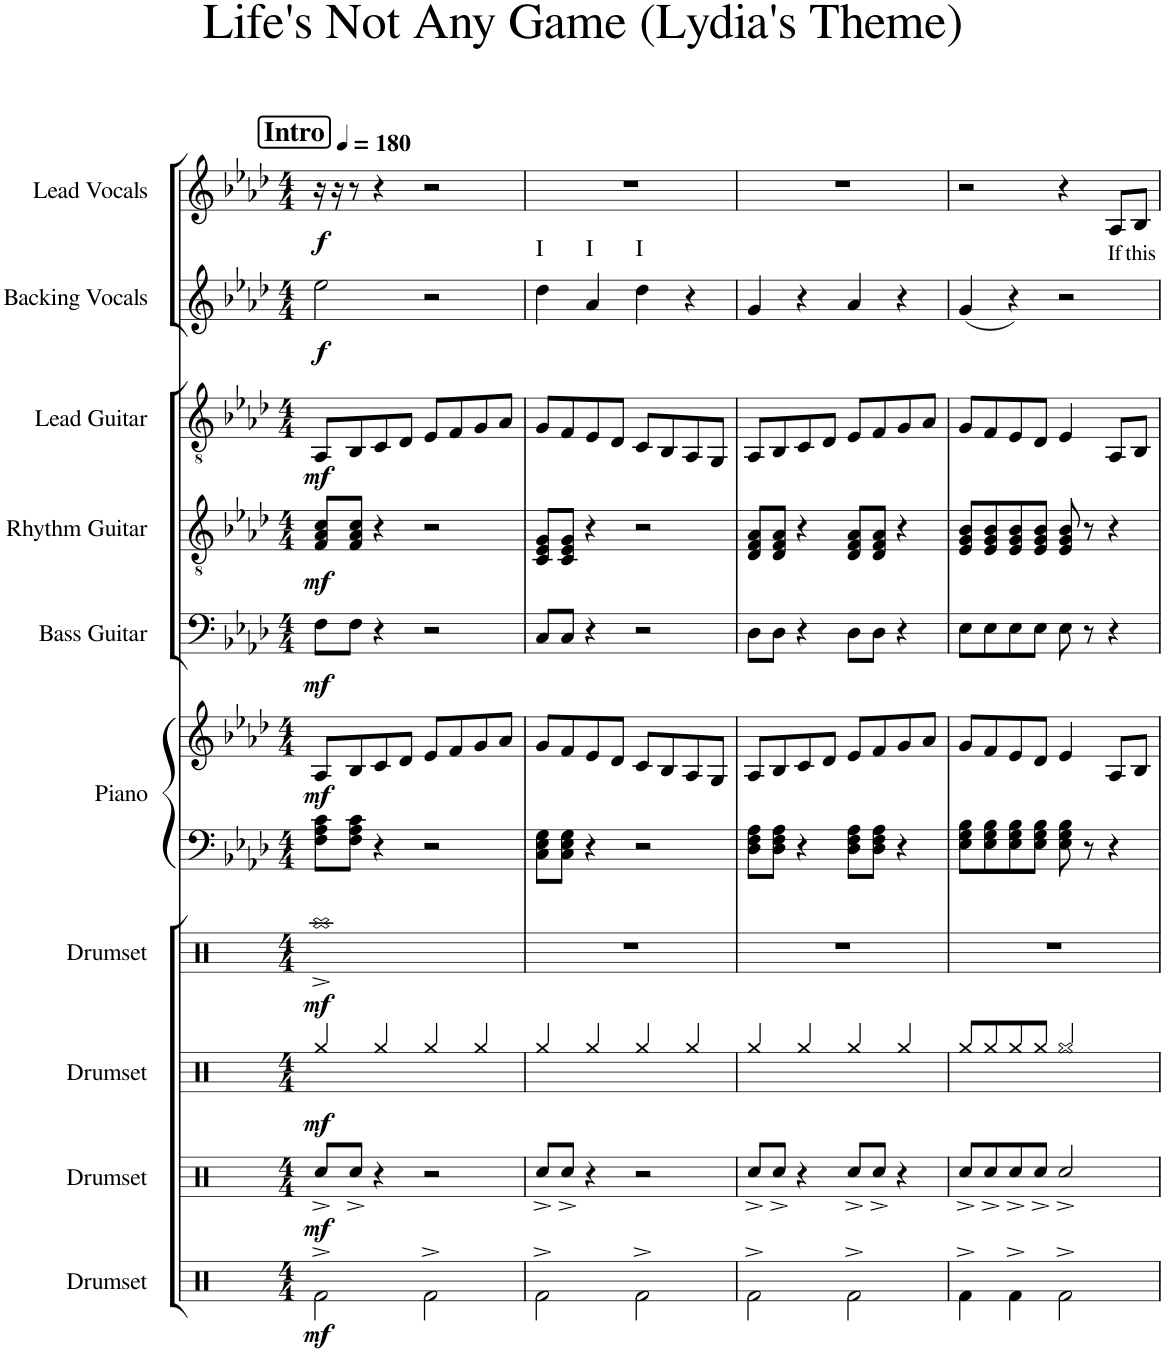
**kern	**dynam	**kern	**dynam	**kern	**dynam	**kern	**dynam	**kern	**kern	**dynam	**kern	**dynam	**kern	**dynam	**kern	**dynam	**kern	**dynam	**harte	**kern	**text	**dynam
*part10	*part10	*part9	*part9	*part8	*part8	*part7	*part7	*part6	*part6	*part6	*part5	*part5	*part4	*part4	*part3	*part3	*part2	*part2	*part2	*part1	*part1	*part1
*staff11	*staff11	*staff10	*staff10	*staff9	*staff9	*staff8	*staff8	*staff7	*staff6	*staff6/7	*staff5	*staff5	*staff4	*staff4	*staff3	*staff3	*staff2	*staff2	*	*staff1	*staff1	*staff1
*I"Drumset	*	*I"Drumset	*	*I"Drumset	*	*I"Drumset	*	*I"Piano	*	*	*I"Bass Guitar	*	*I"Rhythm Guitar	*	*I"Lead Guitar	*	*I"Backing Vocals	*	*	*I"Lead Vocals	*	*
*I'D. Set	*	*I'D. Set	*	*I'D. Set	*	*I'D. Set	*	*I'Pno.	*	*	*I'B. Guit.	*	*I'R. Gtr.	*	*I'L. Gtr.	*	*I'Bk. Voc.	*	*	*I'L. Voc.	*	*
*clefX	*	*clefX	*	*clefX	*	*clefX	*	*clefF4	*clefG2	*	*clefF4	*	*clefGv2	*	*clefGv2	*	*clefG2	*	*	*clefG2	*	*
*	*	*	*	*	*	*	*	*	*	*	*Trd7c12	*	*	*	*	*	*	*	*	*	*	*
*k[]	*	*k[]	*	*k[]	*	*k[]	*	*k[b-e-a-d-]	*k[b-e-a-d-]	*	*k[b-e-a-d-]	*	*k[b-e-a-d-]	*	*k[b-e-a-d-]	*	*k[b-e-a-d-]	*	*	*k[b-e-a-d-]	*	*
*M4/4	*	*M4/4	*	*M4/4	*	*M4/4	*	*M4/4	*M4/4	*	*M4/4	*	*M4/4	*	*M4/4	*	*M4/4	*	*	*M4/4	*	*
*MM180	*	*MM180	*	*MM180	*	*MM180	*	*MM180	*MM180	*	*MM180	*	*MM180	*	*MM180	*	*MM180	*	*	*MM180	*	*
!!LO:REH:place=s1:a:B:cj:fs=14:t=Intro
=1	=1	=1	=1	=1	=1	=1	=1	=1	=1	=1	=1	=1	=1	=1	=1	=1	=1	=1	=1	=1	=1	=1
!	!LO:DY:b	!	!LO:DY:b	!	!LO:DY:b	!	!LO:DY:b	!	!	!LO:DY:b	!	!LO:DY:b	!	!LO:DY:b	!	!LO:DY:b	!	!LO:DY:b	!	!	!	!LO:DY:b
2Rf^\	mf	8Rcc^/L	mf	4Rgg/	mf	1Raa^	mf	8F\ 8A-\ 8c\L	8A-/L	mf	8F\L	mf	8F/ 8A-/ 8c/L	mf	8AA-/L	mf	2ee-\	f	.	16r	.	f
.	.	.	.	.	.	.	.	.	.	.	.	.	.	.	.	.	.	.	.	16r	.	.
.	.	8Rcc^/J	.	.	.	.	.	8F\ 8A-\ 8c\J	8B-/	.	8F\J	.	8F/ 8A-/ 8c/J	.	8BB-/	.	.	.	.	8r	.	.
.	.	4r	.	4Rgg/	.	.	.	4r	8c/	.	4r	.	4r	.	8C/	.	.	.	.	4r	.	.
.	.	.	.	.	.	.	.	.	8d-/J	.	.	.	.	.	8D-/J	.	.	.	.	.	.	.
2Rf^\	.	2r	.	4Rgg/	.	.	.	2r	8e-/L	.	2r	.	2r	.	8E-/L	.	2r	.	.	2r	.	.
.	.	.	.	.	.	.	.	.	8f/	.	.	.	.	.	8F/	.	.	.	.	.	.	.
.	.	.	.	4Rgg/	.	.	.	.	8g/	.	.	.	.	.	8G/	.	.	.	.	.	.	.
.	.	.	.	.	.	.	.	.	8a-/J	.	.	.	.	.	8A-/J	.	.	.	.	.	.	.
=2	=2	=2	=2	=2	=2	=2	=2	=2	=2	=2	=2	=2	=2	=2	=2	=2	=2	=2	=2	=2	=2	=2
!	!	!	!	!	!	!	!	!	!	!	!	!	!	!	!	!	!	!	!LO:H:kt=I	!	!	!
2Rf^\	.	8Rcc^/L	.	4Rgg/	.	1r	.	8C\ 8E-\ 8G\L	8g/L	.	8C/L	.	8C/ 8E-/ 8G/L	.	8G/L	.	4dd-\	.	N	1r	.	.
.	.	8Rcc^/J	.	.	.	.	.	8C\ 8E-\ 8G\J	8f/	.	8C/J	.	8C/ 8E-/ 8G/J	.	8F/	.	.	.	.	.	.	.
!	!	!	!	!	!	!	!	!	!	!	!	!	!	!	!	!	!	!	!LO:H:kt=I	!	!	!
.	.	4r	.	4Rgg/	.	.	.	4r	8e-/	.	4r	.	4r	.	8E-/	.	4a-/	.	N	.	.	.
.	.	.	.	.	.	.	.	.	8d-/J	.	.	.	.	.	8D-/J	.	.	.	.	.	.	.
!	!	!	!	!	!	!	!	!	!	!	!	!	!	!	!	!	!	!	!LO:H:kt=I	!	!	!
2Rf^\	.	2r	.	4Rgg/	.	.	.	2r	8c/L	.	2r	.	2r	.	8C/L	.	4dd-\	.	N	.	.	.
.	.	.	.	.	.	.	.	.	8B-/	.	.	.	.	.	8BB-/	.	.	.	.	.	.	.
.	.	.	.	4Rgg/	.	.	.	.	8A-/	.	.	.	.	.	8AA-/	.	4r	.	.	.	.	.
.	.	.	.	.	.	.	.	.	8G/J	.	.	.	.	.	8GG/J	.	.	.	.	.	.	.
=3	=3	=3	=3	=3	=3	=3	=3	=3	=3	=3	=3	=3	=3	=3	=3	=3	=3	=3	=3	=3	=3	=3
2Rf^\	.	8Rcc^/L	.	4Rgg/	.	1r	.	8D-\ 8F\ 8A-\L	8A-/L	.	8D-\L	.	8D-/ 8F/ 8A-/L	.	8AA-/L	.	4g/	.	.	1r	.	.
.	.	8Rcc^/J	.	.	.	.	.	8D-\ 8F\ 8A-\J	8B-/	.	8D-\J	.	8D-/ 8F/ 8A-/J	.	8BB-/	.	.	.	.	.	.	.
.	.	4r	.	4Rgg/	.	.	.	4r	8c/	.	4r	.	4r	.	8C/	.	4r	.	.	.	.	.
.	.	.	.	.	.	.	.	.	8d-/J	.	.	.	.	.	8D-/J	.	.	.	.	.	.	.
2Rf^\	.	8Rcc^/L	.	4Rgg/	.	.	.	8D-\ 8F\ 8A-\L	8e-/L	.	8D-\L	.	8D-/ 8F/ 8A-/L	.	8E-/L	.	4a-/	.	.	.	.	.
.	.	8Rcc^/J	.	.	.	.	.	8D-\ 8F\ 8A-\J	8f/	.	8D-\J	.	8D-/ 8F/ 8A-/J	.	8F/	.	.	.	.	.	.	.
.	.	4r	.	4Rgg/	.	.	.	4r	8g/	.	4r	.	4r	.	8G/	.	4r	.	.	.	.	.
.	.	.	.	.	.	.	.	.	8a-/J	.	.	.	.	.	8A-/J	.	.	.	.	.	.	.
=4	=4	=4	=4	=4	=4	=4	=4	=4	=4	=4	=4	=4	=4	=4	=4	=4	=4	=4	=4	=4	=4	=4
4Rf^\	.	8Rcc^/L	.	8Rgg/L	.	1r	.	8E-\ 8G\ 8B-\L	8g/L	.	8E-\L	.	8E-/ 8G/ 8B-/L	.	8G/L	.	(4g/	.	.	2r	.	.
.	.	8Rcc^/	.	8Rgg/	.	.	.	8E-\ 8G\ 8B-\	8f/	.	8E-\	.	8E-/ 8G/ 8B-/	.	8F/	.	.	.	.	.	.	.
4Rf^\	.	8Rcc^/	.	8Rgg/	.	.	.	8E-\ 8G\ 8B-\	8e-/	.	8E-\	.	8E-/ 8G/ 8B-/	.	8E-/	.	4r)	.	.	.	.	.
.	.	8Rcc^/J	.	8Rgg/J	.	.	.	8E-\ 8G\ 8B-\J	8d-/J	.	8E-\J	.	8E-/ 8G/ 8B-/J	.	8D-/J	.	.	.	.	.	.	.
2Rf^\	.	2Rcc^/	.	2Rgg/	.	.	.	8E-\ 8G\ 8B-\	4e-/	.	8E-\	.	8E-/ 8G/ 8B-/	.	4E-/	.	2r	.	.	4r	.	.
.	.	.	.	.	.	.	.	8r	.	.	8r	.	8r	.	.	.	.	.	.	.	.	.
!	!	!	!	!	!	!	!	!	!	!	!	!	!	!	!	!	!	!	!	!	!LO:LY:b	!
.	.	.	.	.	.	.	.	4r	8A-/L	.	4r	.	4r	.	8AA-/L	.	.	.	.	8A-/L	If	.
!	!	!	!	!	!	!	!	!	!	!	!	!	!	!	!	!	!	!	!	!	!LO:LY:b	!
.	.	.	.	.	.	.	.	.	8B-/J	.	.	.	.	.	8BB-/J	.	.	.	.	8B-/J	this	.
=	=	=	=	=	=	=	=	=	=	=	=	=	=	=	=	=	=	=	=	=	=	=
*-	*-	*-	*-	*-	*-	*-	*-	*-	*-	*-	*-	*-	*-	*-	*-	*-	*-	*-	*-	*-	*-	*-
